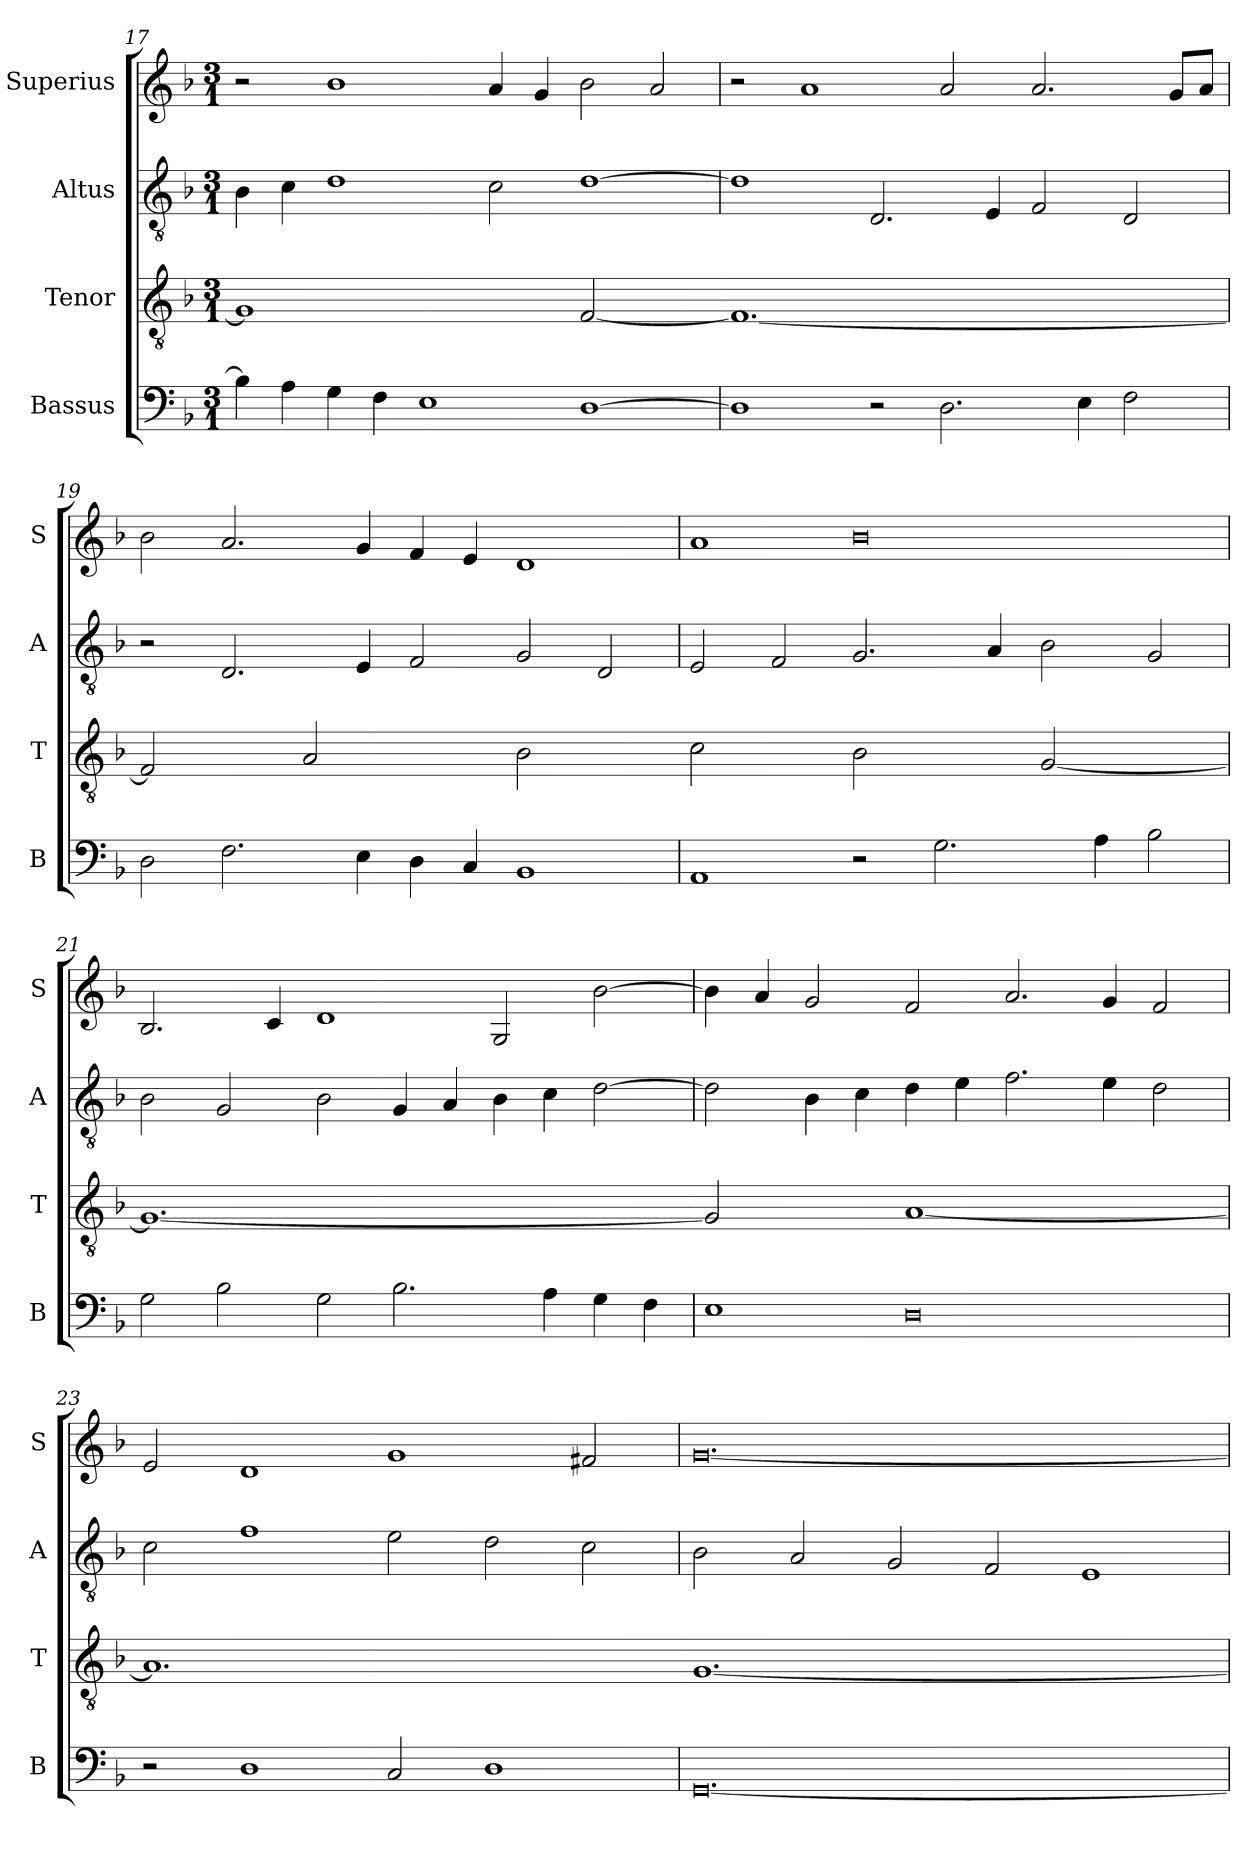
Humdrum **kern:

**kern	**kern	**kern	**kern
*part4	*part3	*part2	*part1
*staff4	*staff3	*staff2	*staff1
*I"Bassus	*I"Tenor	*I"Altus	*I"Superius
*I'B	*I'T	*I'A	*I'S
*clefF4	*clefGv2	*clefGv2	*clefG2
*k[b-]	*k[b-]	*k[b-]	*k[b-]
*M3/1	*M3/1	*M3/1	*M3/1
=17	=17	=17	=17
!	!LO:N:vis=1	!	!
4B-\]	0G]	4B-\	2r
4A\	.	4c\	.
4G\	.	1d	1b-
4F\	.	.	.
1E	.	.	.
.	.	2c\	4a/
.	.	.	4g/
!	!LO:N:vis=2	!	!
[1D	[1F	[1d	2b-\
.	.	.	2a/
=18	=18-	=18	=18
!	!LO:N:vis=1.	!	!
1D]	0.F_	1d]	2r
.	.	.	1a
2r	.	2.D/	.
2.D\	.	.	2a/
.	.	4E/	.
.	.	2F/	2.a/
4E\	.	.	.
2F\	.	2D/	.
.	.	.	8g/L
.	.	.	8a/J
=19	=19	=19	=19
!	!LO:N:vis=2	!	!
2D\	1F]	2r	2b-\
2.F\	.	2.D/	2.a/
!	!LO:N:vis=2	!	!
.	1A	.	.
4E\	.	4E/	4g/
4D\	.	2F/	4f/
4C/	.	.	4e/
!	!LO:N:vis=2	!	!
1BB-	1B-	2G/	1d
.	.	2D/	.
=20	=20-	=20	=20
!	!LO:N:vis=2	!	!
1AA	1c	2E/	1a
.	.	2F/	.
!	!LO:N:vis=2	!	!
2r	1B-	2.G/	0b-
2.G\	.	.	.
.	.	4A/	.
!	!LO:N:vis=2	!	!
.	[1G	2B-\	.
4A\	.	.	.
2B-\	.	2G/	.
=21	=21	=21	=21
!	!LO:N:vis=1.	!	!
2G\	0.G_	2B-\	2.B-/
2B-\	.	2G/	.
.	.	.	4c/
2G\	.	2B-\	1d
2.B-\	.	4G/	.
.	.	4A/	.
.	.	4B-\	2G/
4A\	.	4c\	.
4G\	.	[2d\	[2b-\
4F\	.	.	.
=22	=22-	=22	=22
!	!LO:N:vis=2	!	!
1E	1G]	2d\]	4b-\]
.	.	.	4a/
.	.	4B-\	2g/
.	.	4c\	.
!	!LO:N:vis=1	!	!
0D	[0A	4d\	2f/
.	.	4e\	.
.	.	2.f\	2.a/
.	.	4e\	4g/
.	.	2d\	2f/
=23	=23	=23	=23
!	!LO:N:vis=1.	!	!
2r	0.A]	2c\	2e/
1D	.	1f	1d
2C/	.	2e\	1g
1D	.	2d\	.
.	.	2c\	2f#X/
=24	=24-	=24	=24
!	!LO:N:vis=1.	!	!
[0.GG	[0.G	2B-\	[0.g
.	.	2A/	.
.	.	2G/	.
.	.	2F/	.
.	.	1E	.
=	=	=	=
*-	*-	*-	*-
